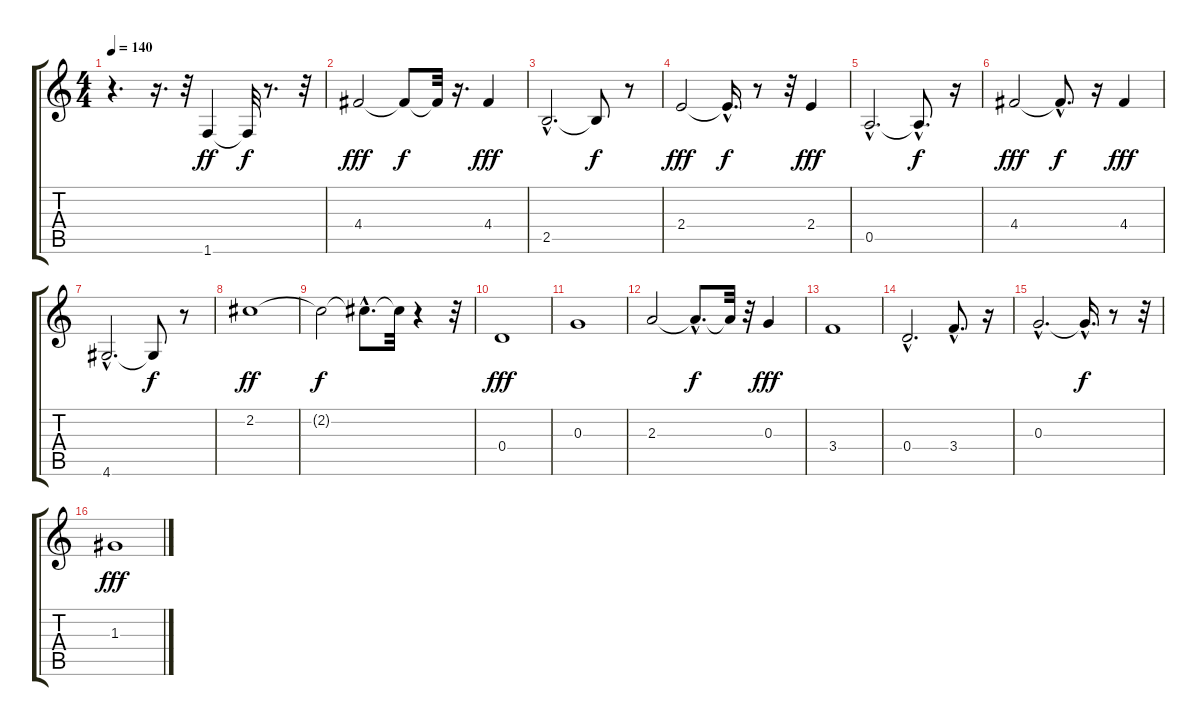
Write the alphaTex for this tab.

\track "" {instrument electricbasspick}
\staff {score tabs}
\tuning (E4 B3 G3 D3 A2 E2) {hide}
\ts (4 4)
\tempo 140
\clef g2
\ks c
r.4{d dy f} r.16{d} r.32 1.6.4{dy ff} 1.6{t}.32{dy f} r.8{d} r.32 |
4.4.2{dy fff} 4.4{t}.8{dy f} 4.4{t}.32 r.16{d} 4.4.4{dy fff} |
2.5{hac}.2{d} 2.5{t}.8{dy f} r.8 |
2.4.2{dy fff} 2.4{hac t}.16{d dy f} r.8 r.32 2.4.4{dy fff} |
0.5{hac}.2{d} 0.5{hac t}.8{d dy f} r.16 |
4.4.2{dy fff} 4.4{hac t}.8{d dy f} r.16 4.4.4{dy fff} |
4.6{hac}.2{d} 4.6{t}.8{dy f} r.8 |
2.2.1{dy ff} |
2.2{t}.2{dy f} 2.2{hac t}.8{d} 2.2{t}.32 r.4 r.32 |
0.4.1{dy fff} |
0.3.1 |
2.3.2 2.3{hac t}.8{d dy f} 2.3{t}.32 r.32 0.3.4{dy fff} |
3.4.1 |
0.4{hac}.2{d} 3.4{hac}.8{d} r.16 |
0.3{hac}.2{d} 0.3{hac t}.16{d dy f} r.8 r.32 |
1.3.1{dy fff}
